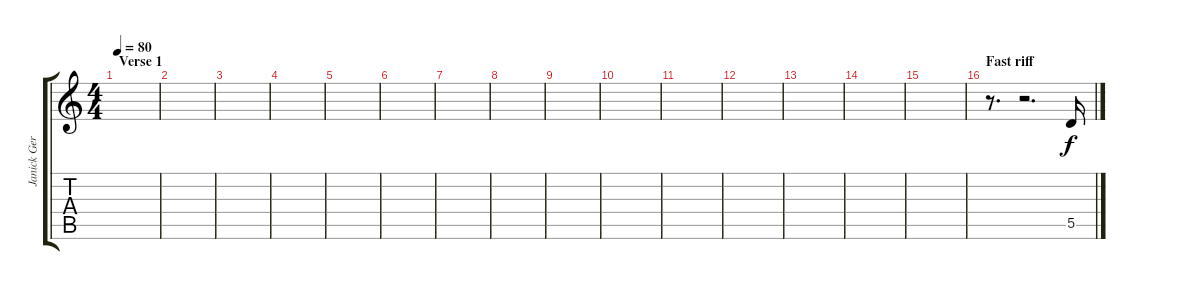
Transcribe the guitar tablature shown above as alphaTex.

\track ("Janick Gers Distortion" "Janick Ger") {instrument distortionguitar}
\staff {score tabs}
\tuning (E4 B3 G3 D3 A2 E2) {hide}
\ts (4 4)
\section ("" "Verse 1")
\tempo 80
\clef g2
\ks c
|
|
|
|
|
|
|
|
|
|
|
|
|
|
|
\section ("" "Fast riff")
r.8{d} r.2{d} 5.5.16
